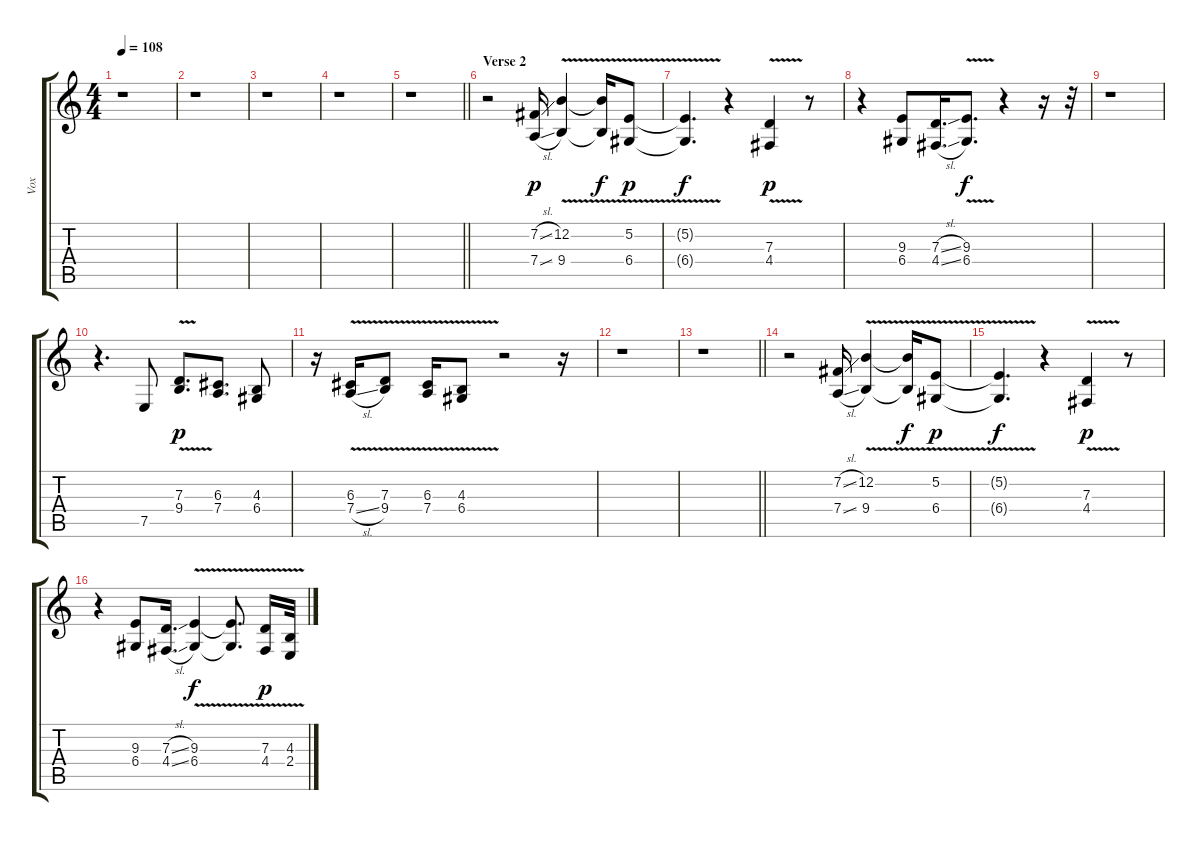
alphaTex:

\track ("Vox" "Vox") {instrument sopranosax}
\staff {score tabs}
\tuning (E4 B3 G3 D3 A2 E2) {hide}
\ts (4 4)
\tempo 108
\clef g2
\ks c
r.1{dy f} |
r.1 |
r.1 |
r.1 |
\barLineRight lightlight
r.1 |
\section ("" "Verse 2")
r.2{volume 12} (7.2{sl} 7.4{sl}).16{dy p} (12.2{v} 9.4{v}).4 (12.2{t} 9.4{t}).16{dy f} (5.2{v} 6.4{v}).8{dy p} |
(5.2{t} 6.4{t}).4{d dy f} r.4 (7.3{v} 4.4{v}).4{dy p} r.8 |
r.4 (9.3 6.4).8 (7.3{sl} 4.4{sl}).16{d} (9.3{v} 6.4{v}).8{d dy f} r.4 r.16 r.32 |
r.1 |
r.4{d} 7.5.8 (7.3 9.4{v}).8{d dy p} (6.3 7.4).8{d} (4.3 6.4).8 |
r.16 (6.3 7.4{v sl}).16 (7.3 9.4{v}).8 (6.3 7.4{v}).16 (4.3 6.4{v}).8 r.2 r.16 |
r.1 |
\barLineRight lightlight
r.1 |
r.2{volume 12} (7.2{sl} 7.4{sl}).16 (12.2{v} 9.4{v}).4 (12.2{t} 9.4{t}).16{dy f} (5.2{v} 6.4{v}).8{dy p} |
(5.2{t} 6.4{t}).4{d dy f} r.4 (7.3{v} 4.4{v}).4{dy p} r.8 |
r.4 (9.3 6.4).8 (7.3{sl} 4.4{sl}).16{d} (9.3{v} 6.4{v}).4{dy f} (9.3{t} 6.4{t}).8{d} (7.3{v} 4.4{v}).16{dy p} (4.3{v} 2.4{v}).32
